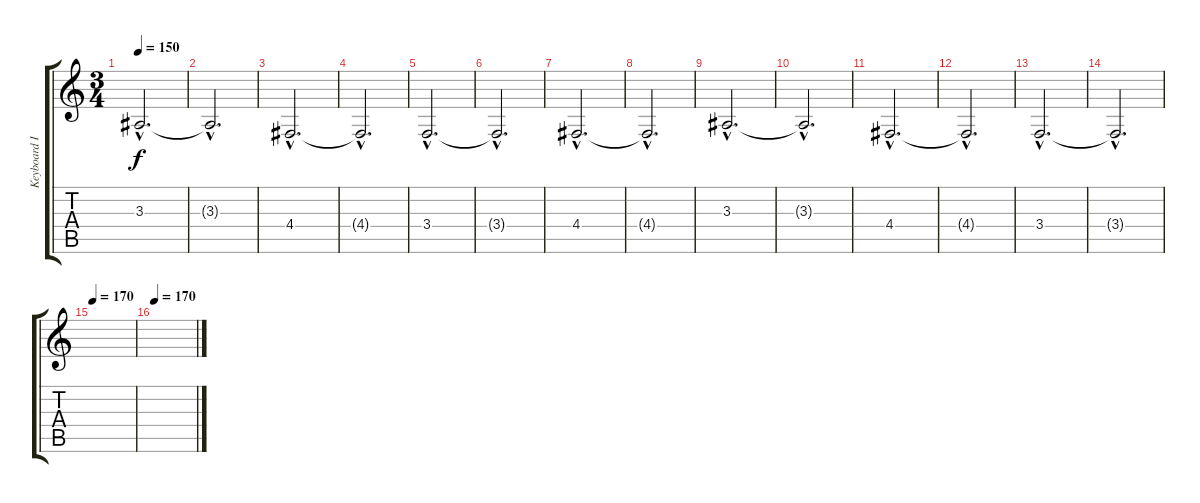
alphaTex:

\track ("Keyboard I" "Keyboard I") {instrument pad4choir}
\staff {score tabs}
\tuning (E4 B3 G3 D3 A2 E2) {hide}
\ts (3 4)
\tempo 150
\clef g2
\ks c
3.3{hac}.2{d dy f} |
3.3{hac t}.2{d} |
4.4{hac}.2{d} |
4.4{hac t}.2{d} |
3.4{hac}.2{d} |
3.4{hac t}.2{d} |
4.4{hac}.2{d} |
4.4{hac t}.2{d} |
3.3{hac}.2{d} |
3.3{hac t}.2{d} |
4.4{hac}.2{d} |
4.4{hac t}.2{d} |
3.4{hac}.2{d} |
3.4{hac t}.2{d} |
\tempo 170
|
\tempo 170
